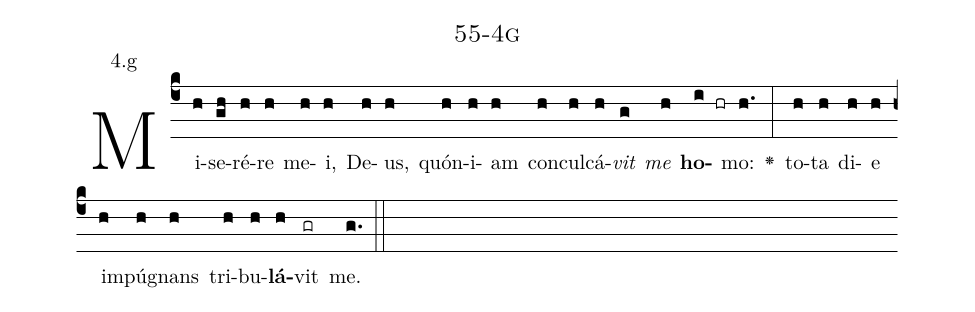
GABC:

name: 55-4g;
annotation: 4.g;
%%
(c4)Mi(h)se(gh)ré(h)re(h) me(h)i,(h) De(h)us,(h) quón(h)i(h)am(h) con(h)cul(h)cá(h)<i>vit</i>(g) <i>me</i>(h) <b>ho</b>(i hr)mo:(h.) <v>\greheightstar</v>(:) to(h)ta(h) di(h)e(h) im(h)pú(h)gnans(h) tri(h)bu(h)<b>lá</b>(h)vit(gr) me.(g.) (::)


%E(h) u(h) o(h) u(h) a(h) e.(g.) (::)
